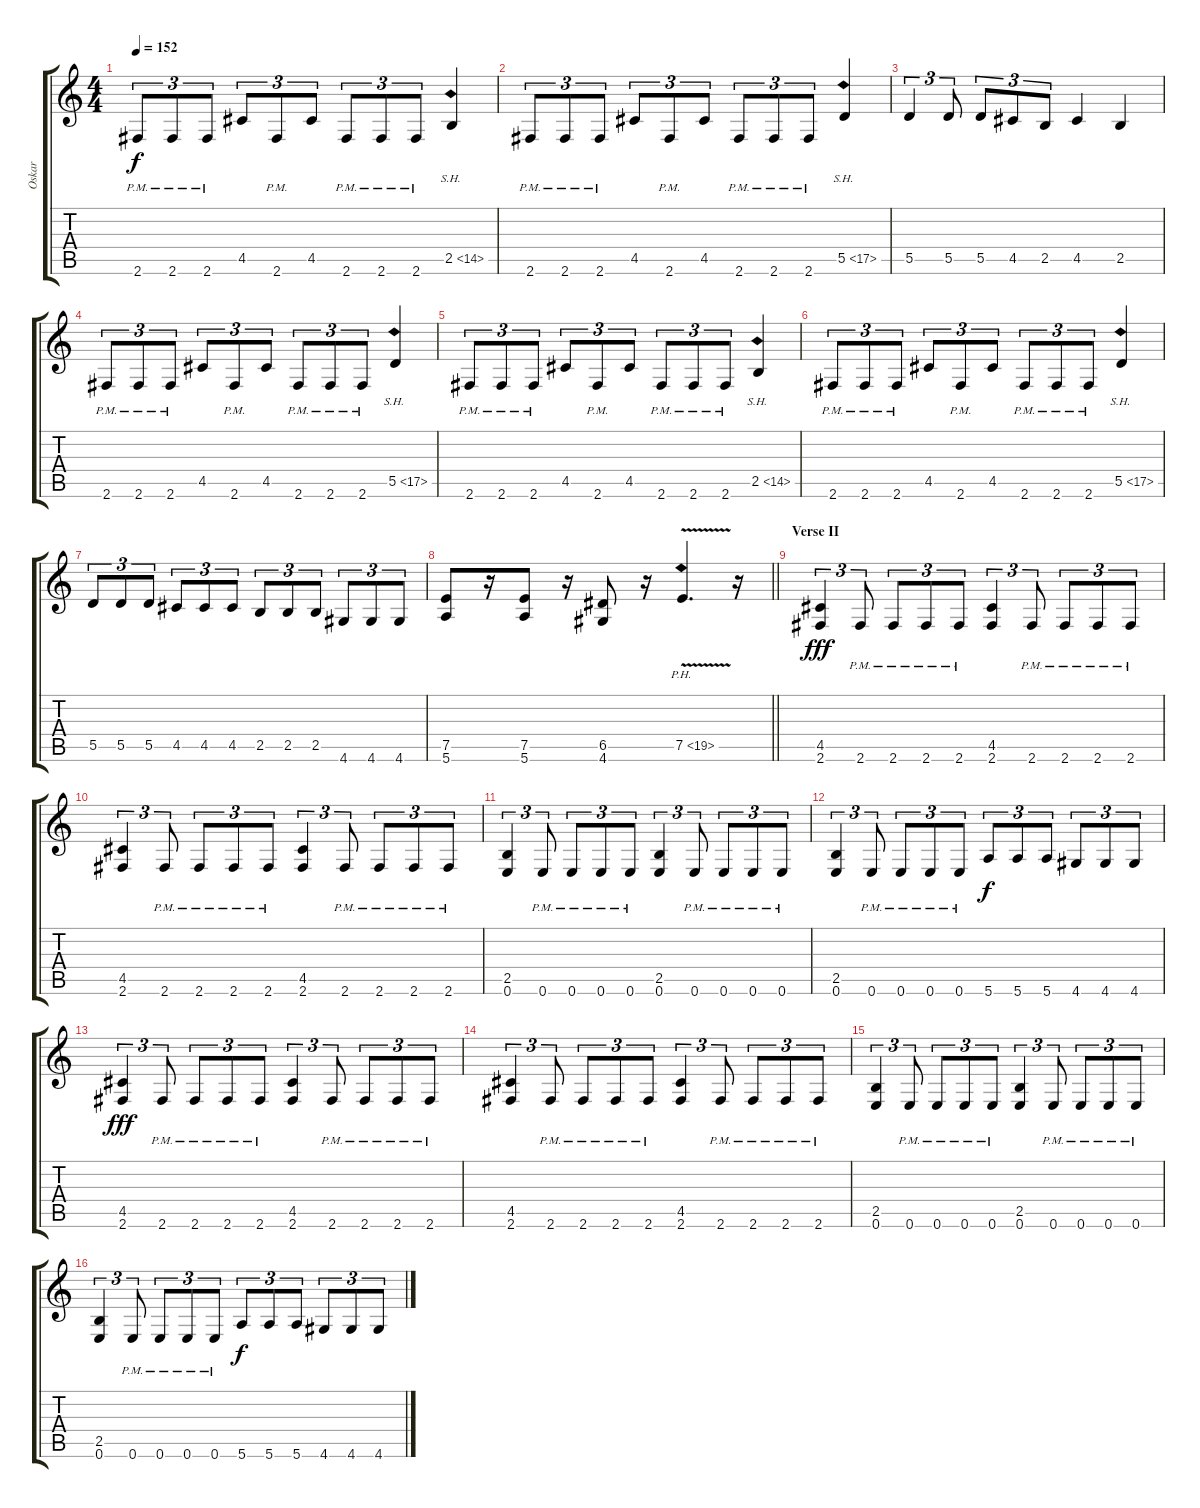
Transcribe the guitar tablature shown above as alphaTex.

\track ("Oskar" "Oskar") {instrument distortionguitar}
\staff {score tabs}
\tuning (E4 B3 G3 D3 A2 E2) {hide}
\ts (4 4)
\tempo 152
\clef g2
\ks c
2.6{pm}.8{tu (3 2) dy f} 2.6{pm}.8{tu (3 2)} 2.6{pm}.8{tu (3 2)} 4.5.8{tu (3 2)} 2.6{pm}.8{tu (3 2)} 4.5.8{tu (3 2)} 2.6{pm}.8{tu (3 2)} 2.6{pm}.8{tu (3 2)} 2.6{pm}.8{tu (3 2)} 2.5{sh 12}.4 |
2.6{pm}.8{tu (3 2)} 2.6{pm}.8{tu (3 2)} 2.6{pm}.8{tu (3 2)} 4.5.8{tu (3 2)} 2.6{pm}.8{tu (3 2)} 4.5.8{tu (3 2)} 2.6{pm}.8{tu (3 2)} 2.6{pm}.8{tu (3 2)} 2.6{pm}.8{tu (3 2)} 5.5{sh 12}.4 |
5.5.4{tu (3 2)} 5.5.8{tu (3 2)} 5.5.8{tu (3 2)} 4.5.8{tu (3 2)} 2.5.8{tu (3 2)} 4.5.4 2.5.4 |
2.6{pm}.8{tu (3 2)} 2.6{pm}.8{tu (3 2)} 2.6{pm}.8{tu (3 2)} 4.5.8{tu (3 2)} 2.6{pm}.8{tu (3 2)} 4.5.8{tu (3 2)} 2.6{pm}.8{tu (3 2)} 2.6{pm}.8{tu (3 2)} 2.6{pm}.8{tu (3 2)} 5.5{sh 12}.4 |
2.6{pm}.8{tu (3 2)} 2.6{pm}.8{tu (3 2)} 2.6{pm}.8{tu (3 2)} 4.5.8{tu (3 2)} 2.6{pm}.8{tu (3 2)} 4.5.8{tu (3 2)} 2.6{pm}.8{tu (3 2)} 2.6{pm}.8{tu (3 2)} 2.6{pm}.8{tu (3 2)} 2.5{sh 12}.4 |
2.6{pm}.8{tu (3 2)} 2.6{pm}.8{tu (3 2)} 2.6{pm}.8{tu (3 2)} 4.5.8{tu (3 2)} 2.6{pm}.8{tu (3 2)} 4.5.8{tu (3 2)} 2.6{pm}.8{tu (3 2)} 2.6{pm}.8{tu (3 2)} 2.6{pm}.8{tu (3 2)} 5.5{sh 12}.4 |
5.5.8{tu (3 2)} 5.5.8{tu (3 2)} 5.5.8{tu (3 2)} 4.5.8{tu (3 2)} 4.5.8{tu (3 2)} 4.5.8{tu (3 2)} 2.5.8{tu (3 2)} 2.5.8{tu (3 2)} 2.5.8{tu (3 2)} 4.6.8{tu (3 2)} 4.6.8{tu (3 2)} 4.6.8{tu (3 2)} |
\barLineRight lightlight
(7.5 5.6).8 r.16 (7.5 5.6).8 r.16 (6.5 4.6).8 r.16 7.5{ph 12 v}.4{d} r.16 |
\section ("" "Verse II")
(4.5 2.6).4{tu (3 2) dy fff} 2.6{pm}.8{tu (3 2)} 2.6{pm}.8{tu (3 2)} 2.6{pm}.8{tu (3 2)} 2.6{pm}.8{tu (3 2)} (4.5 2.6).4{tu (3 2)} 2.6{pm}.8{tu (3 2)} 2.6{pm}.8{tu (3 2)} 2.6{pm}.8{tu (3 2)} 2.6{pm}.8{tu (3 2)} |
(4.5 2.6).4{tu (3 2)} 2.6{pm}.8{tu (3 2)} 2.6{pm}.8{tu (3 2)} 2.6{pm}.8{tu (3 2)} 2.6{pm}.8{tu (3 2)} (4.5 2.6).4{tu (3 2)} 2.6{pm}.8{tu (3 2)} 2.6{pm}.8{tu (3 2)} 2.6{pm}.8{tu (3 2)} 2.6{pm}.8{tu (3 2)} |
(2.5 0.6).4{tu (3 2)} 0.6{pm}.8{tu (3 2)} 0.6{pm}.8{tu (3 2)} 0.6{pm}.8{tu (3 2)} 0.6{pm}.8{tu (3 2)} (2.5 0.6).4{tu (3 2)} 0.6{pm}.8{tu (3 2)} 0.6{pm}.8{tu (3 2)} 0.6{pm}.8{tu (3 2)} 0.6{pm}.8{tu (3 2)} |
(2.5 0.6).4{tu (3 2)} 0.6{pm}.8{tu (3 2)} 0.6{pm}.8{tu (3 2)} 0.6{pm}.8{tu (3 2)} 0.6{pm}.8{tu (3 2)} 5.6.8{tu (3 2) dy f} 5.6.8{tu (3 2)} 5.6.8{tu (3 2)} 4.6.8{tu (3 2)} 4.6.8{tu (3 2)} 4.6.8{tu (3 2)} |
(4.5 2.6).4{tu (3 2) dy fff} 2.6{pm}.8{tu (3 2)} 2.6{pm}.8{tu (3 2)} 2.6{pm}.8{tu (3 2)} 2.6{pm}.8{tu (3 2)} (4.5 2.6).4{tu (3 2)} 2.6{pm}.8{tu (3 2)} 2.6{pm}.8{tu (3 2)} 2.6{pm}.8{tu (3 2)} 2.6{pm}.8{tu (3 2)} |
(4.5 2.6).4{tu (3 2)} 2.6{pm}.8{tu (3 2)} 2.6{pm}.8{tu (3 2)} 2.6{pm}.8{tu (3 2)} 2.6{pm}.8{tu (3 2)} (4.5 2.6).4{tu (3 2)} 2.6{pm}.8{tu (3 2)} 2.6{pm}.8{tu (3 2)} 2.6{pm}.8{tu (3 2)} 2.6{pm}.8{tu (3 2)} |
(2.5 0.6).4{tu (3 2)} 0.6{pm}.8{tu (3 2)} 0.6{pm}.8{tu (3 2)} 0.6{pm}.8{tu (3 2)} 0.6{pm}.8{tu (3 2)} (2.5 0.6).4{tu (3 2)} 0.6{pm}.8{tu (3 2)} 0.6{pm}.8{tu (3 2)} 0.6{pm}.8{tu (3 2)} 0.6{pm}.8{tu (3 2)} |
(2.5 0.6).4{tu (3 2)} 0.6{pm}.8{tu (3 2)} 0.6{pm}.8{tu (3 2)} 0.6{pm}.8{tu (3 2)} 0.6{pm}.8{tu (3 2)} 5.6.8{tu (3 2) dy f} 5.6.8{tu (3 2)} 5.6.8{tu (3 2)} 4.6.8{tu (3 2)} 4.6.8{tu (3 2)} 4.6.8{tu (3 2)}
